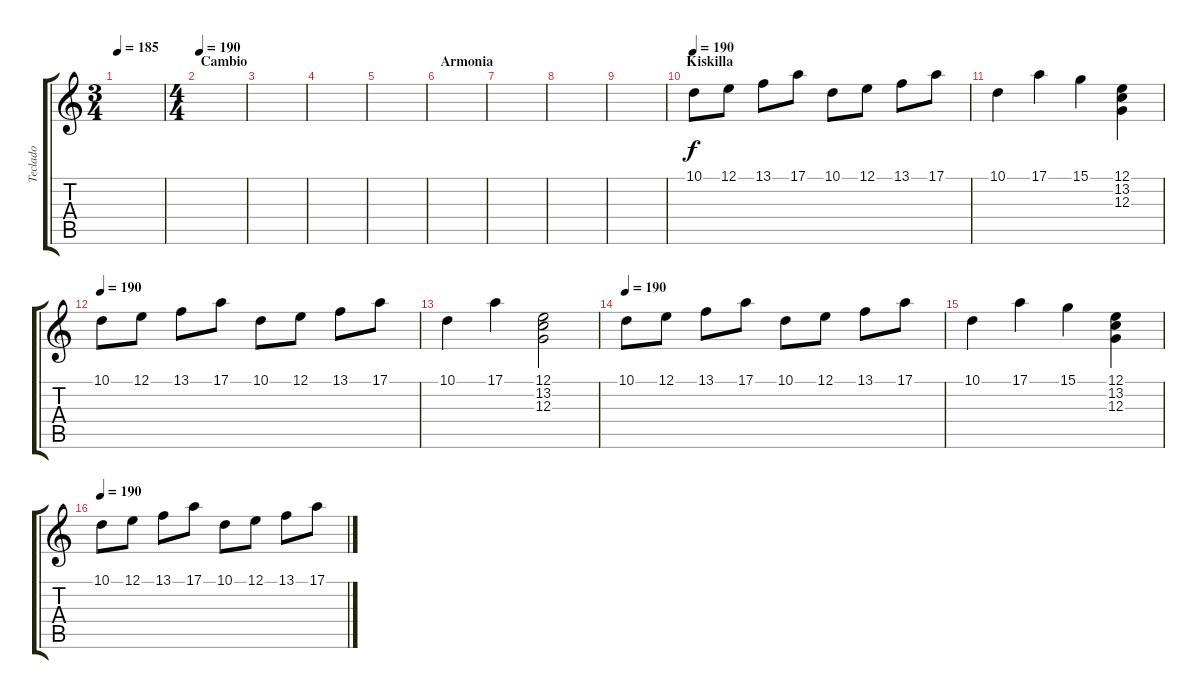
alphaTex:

\track ("Teclado" "Teclado") {instrument acousticgrandpiano}
\staff {score tabs}
\tuning (E4 B3 G3 D3 A2 E2) {hide}
\ts (3 4)
\tempo 185
\clef g2
\ks c
|
\ts (4 4)
\section ("" "Cambio")
\tempo 190
|
|
|
|
\section ("" "Armonia")
|
|
|
|
\section ("" "Kiskilla")
\tempo 190
10.1.8{volume 16 instrument acousticgrandpiano} 12.1.8 13.1.8 17.1.8 10.1.8 12.1.8 13.1.8 17.1.8 |
10.1.4 17.1.4 15.1.4 (12.1 13.2 12.3).4 |
\tempo 190
10.1.8 12.1.8 13.1.8 17.1.8 10.1.8 12.1.8 13.1.8 17.1.8 |
10.1.4 17.1.4 (12.1 13.2 12.3).2 |
\tempo 190
10.1.8{volume 16 instrument acousticgrandpiano} 12.1.8 13.1.8 17.1.8 10.1.8 12.1.8 13.1.8 17.1.8 |
10.1.4 17.1.4 15.1.4 (12.1 13.2 12.3).4 |
\tempo 190
10.1.8 12.1.8 13.1.8 17.1.8 10.1.8 12.1.8 13.1.8 17.1.8
